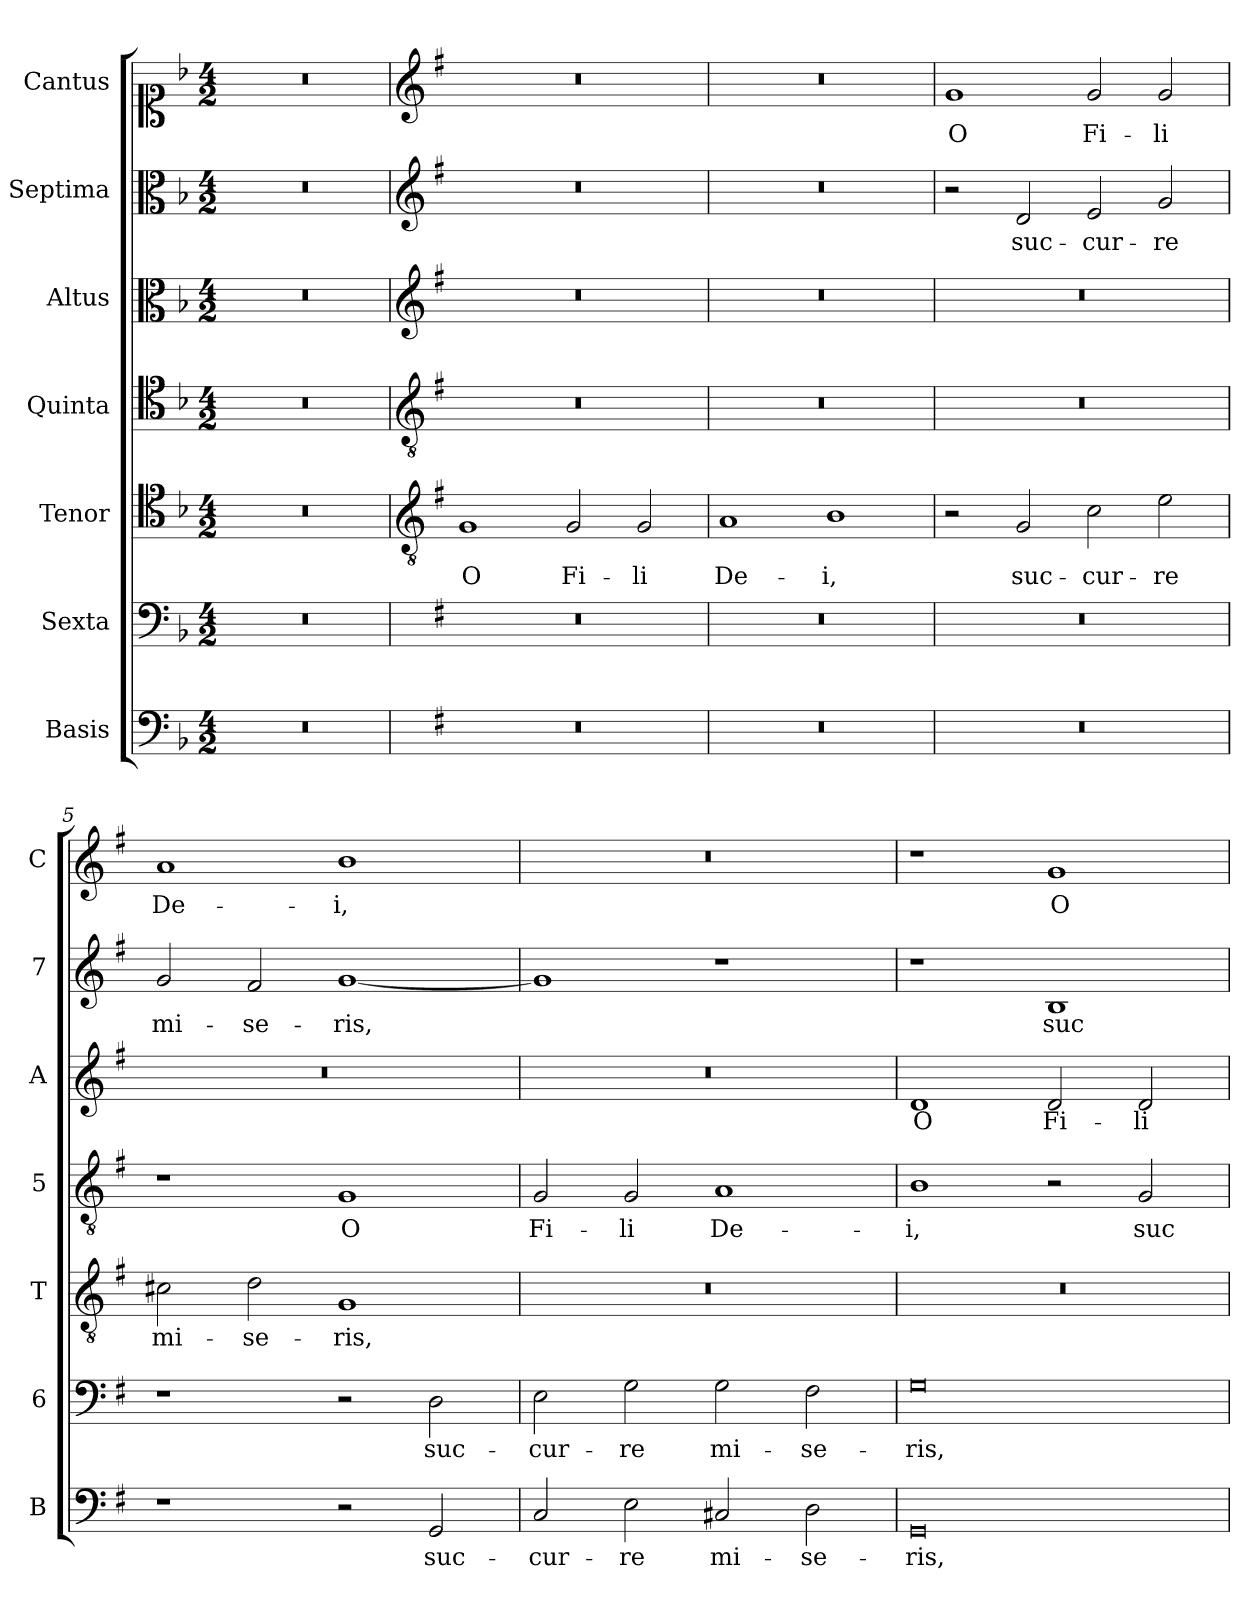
**kern	**text	**kern	**text	**kern	**text	**kern	**text	**kern	**text	**kern	**text	**kern	**text
*part7	*part7	*part6	*part6	*part5	*part5	*part4	*part4	*part3	*part3	*part2	*part2	*part1	*part1
*staff7	*staff7	*staff6	*staff6	*staff5	*staff5	*staff4	*staff4	*staff3	*staff3	*staff2	*staff2	*staff1	*staff1
*I"Basis	*	*I"Sexta	*	*I"Tenor	*	*I"Quinta	*	*I"Altus	*	*I"Septima	*	*I"Cantus	*
*I'B	*	*I'6	*	*I'T	*	*I'5	*	*I'A	*	*I'7	*	*I'C	*
*clefF4	*	*clefF4	*	*clefC4	*	*clefC4	*	*clefC3	*	*clefC3	*	*clefC1	*
*k[b-]	*	*k[b-]	*	*k[b-]	*	*k[b-]	*	*k[b-]	*	*k[b-]	*	*k[b-]	*
*F:	*	*F:	*	*F:	*	*F:	*	*F:	*	*F:	*	*F:	*
*M4/2	*	*M4/2	*	*M4/2	*	*M4/2	*	*M4/2	*	*M4/2	*	*M4/2	*
=1	=1	=1	=1	=1	=1	=1	=1	=1	=1	=1	=1	=1	=1
0r	.	0r	.	0r	.	0r	.	0r	.	0r	.	0r	.
=2	=2	=2	=2	=2	=2	=2	=2	=2	=2	=2	=2	=2	=2
*	*	*	*	*clefGv2	*	*clefGv2	*	*clefG2	*	*clefG2	*	*clefG2	*
*k[f#]	*	*k[f#]	*	*k[f#]	*	*k[f#]	*	*k[f#]	*	*k[f#]	*	*k[f#]	*
*G:	*	*G:	*	*G:	*	*G:	*	*G:	*	*G:	*	*G:	*
!	!	!	!	!	!LO:LY:b	!	!	!	!	!	!	!	!
0r	.	0r	.	1G	O	0r	.	0r	.	0r	.	0r	.
!	!	!	!	!	!LO:LY:b	!	!	!	!	!	!	!	!
.	.	.	.	2G/	Fi-	.	.	.	.	.	.	.	.
!	!	!	!	!	!LO:LY:b	!	!	!	!	!	!	!	!
.	.	.	.	2G/	-li	.	.	.	.	.	.	.	.
=3	=3	=3	=3	=3	=3	=3	=3	=3	=3	=3	=3	=3	=3
!	!	!	!	!	!LO:LY:b	!	!	!	!	!	!	!	!
0r	.	0r	.	1A	De-	0r	.	0r	.	0r	.	0r	.
!	!	!	!	!	!LO:LY:b	!	!	!	!	!	!	!	!
.	.	.	.	1B	-i,	.	.	.	.	.	.	.	.
=4	=4	=4	=4	=4	=4	=4	=4	=4	=4	=4	=4	=4	=4
!	!	!	!	!	!	!	!	!	!	!	!	!	!LO:LY:b
0r	.	0r	.	2r	.	0r	.	0r	.	2r	.	1g	O
!	!	!	!	!	!LO:LY:b	!	!	!	!	!	!LO:LY:b	!	!
.	.	.	.	2G/	suc-	.	.	.	.	2d/	suc-	.	.
!	!	!	!	!	!LO:LY:b	!	!	!	!	!	!LO:LY:b	!	!LO:LY:b
.	.	.	.	2c\	-cur-	.	.	.	.	2e/	-cur-	2g/	Fi-
!	!	!	!	!	!LO:LY:b	!	!	!	!	!	!LO:LY:b	!	!LO:LY:b
.	.	.	.	2e\	-re	.	.	.	.	2g/	-re	2g/	-li
=5	=5	=5	=5	=5	=5	=5	=5	=5	=5	=5	=5	=5	=5
!	!	!	!	!	!LO:LY:b	!	!	!	!	!	!LO:LY:b	!	!LO:LY:b
1r	.	1r	.	2c#X\	mi-	1r	.	0r	.	2g/	mi-	1a	De-
!	!	!	!	!	!LO:LY:b	!	!	!	!	!	!LO:LY:b	!	!
.	.	.	.	2d\	-se-	.	.	.	.	2f#/	-se-	.	.
!	!	!	!	!	!LO:LY:b	!	!LO:LY:b	!	!	!	!LO:LY:b	!	!LO:LY:b
2r	.	2r	.	1G	-ris,	1G	O	.	.	[1g	-ris,	1b	-i,
!	!LO:LY:b	!	!LO:LY:b	!	!	!	!	!	!	!	!	!	!
2GG/	suc-	2D\	suc-	.	.	.	.	.	.	.	.	.	.
!!LO:LB:g=z
=6	=6	=6	=6	=6	=6	=6	=6	=6	=6	=6	=6	=6	=6
!	!LO:LY:b	!	!LO:LY:b	!	!	!	!LO:LY:b	!	!	!	!	!	!
2C/	-cur-	2E\	-cur-	0r	.	2G/	Fi-	0r	.	1g]	.	0r	.
!	!LO:LY:b	!	!LO:LY:b	!	!	!	!LO:LY:b	!	!	!	!	!	!
2E\	-re	2G\	-re	.	.	2G/	-li	.	.	.	.	.	.
!	!LO:LY:b	!	!LO:LY:b	!	!	!	!LO:LY:b	!	!	!	!	!	!
2C#X/	mi-	2G\	mi-	.	.	1A	De-	.	.	1r	.	.	.
!	!LO:LY:b	!	!LO:LY:b	!	!	!	!	!	!	!	!	!	!
2D\	-se-	2F#\	-se-	.	.	.	.	.	.	.	.	.	.
=7	=7	=7	=7	=7	=7	=7	=7	=7	=7	=7	=7	=7	=7
!	!LO:LY:b	!	!LO:LY:b	!	!	!	!LO:LY:b	!	!LO:LY:b	!	!	!	!
0GG	-ris,	0G	-ris,	0r	.	1B	-i,	1d	O	1r	.	1r	.
!	!	!	!	!	!	!	!	!	!LO:LY:b	!	!LO:LY:b	!	!LO:LY:b
.	.	.	.	.	.	2r	.	2d/	Fi-	1B	suc-	1g	O
!	!	!	!	!	!	!	!LO:LY:b	!	!LO:LY:b	!	!	!	!
.	.	.	.	.	.	2G/	suc-	2d/	-li	.	.	.	.
=	=	=	=	=	=	=	=	=	=	=	=	=	=
*-	*-	*-	*-	*-	*-	*-	*-	*-	*-	*-	*-	*-	*-
